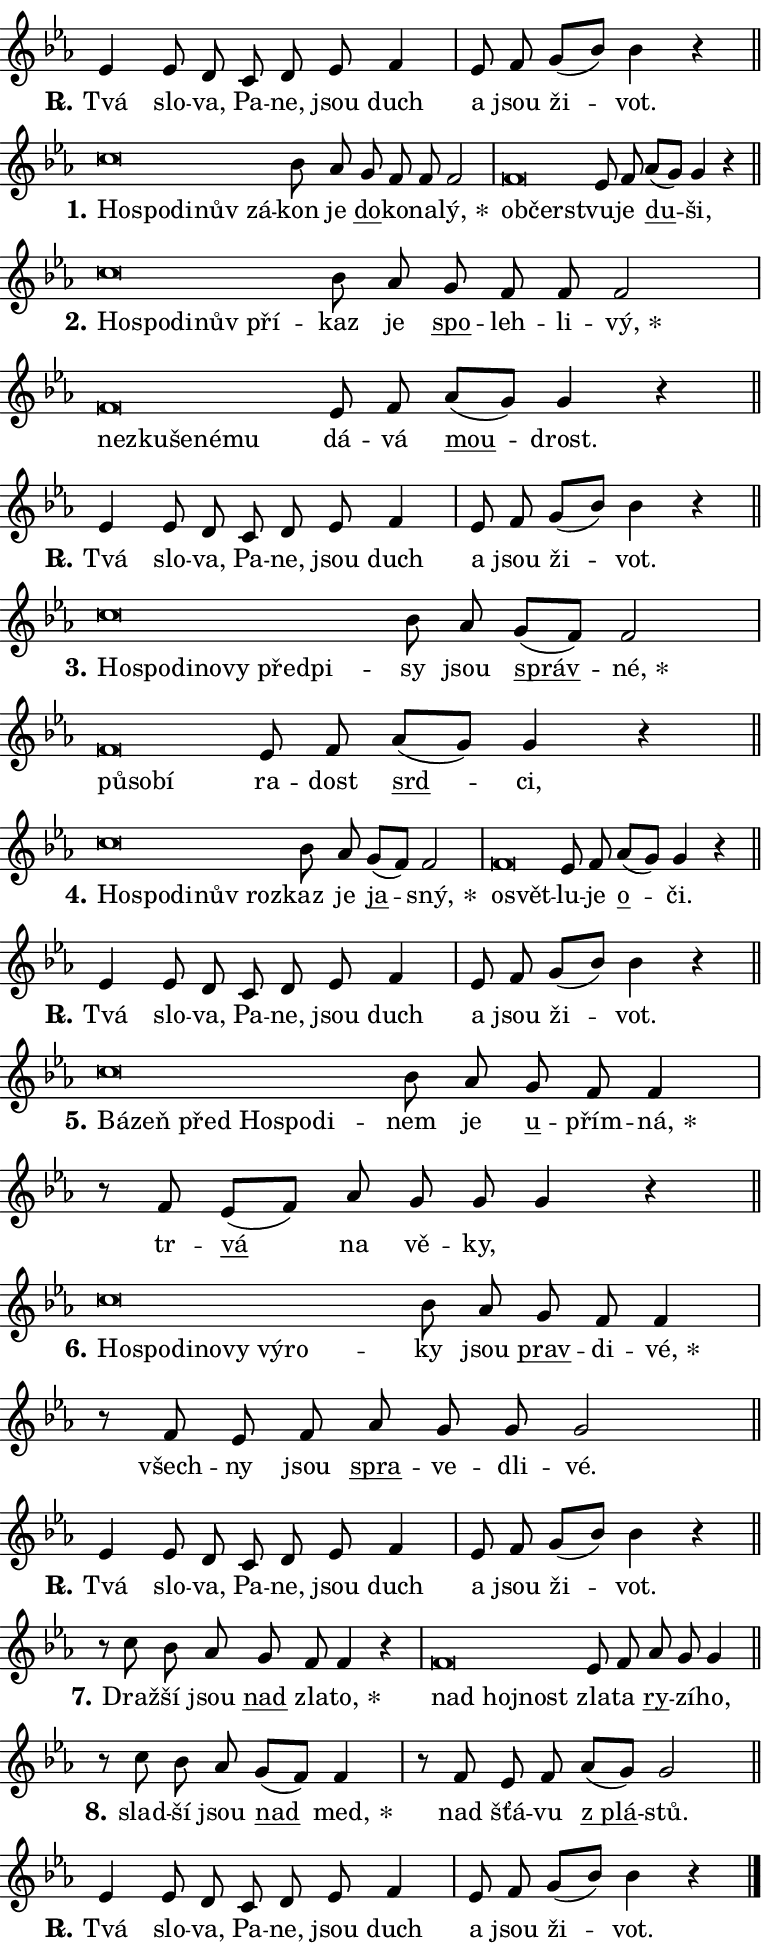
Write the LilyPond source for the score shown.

\version "2.24.0"
\header { tagline = "" }
\paper {
  indent = 0\cm
  top-margin = 0\cm
  right-margin = 0.13\cm % to fit lyric hyphens
  bottom-margin = 0\cm
  left-margin = 0\cm
  paper-width = 13\cm
  page-breaking = #ly:one-page-breaking
  system-system-spacing.basic-distance = #11
  score-system-spacing.basic-distance = #11
  ragged-last = ##f
}


%% Author: Thomas Morley
%% https://lists.gnu.org/archive/html/lilypond-user/2020-05/msg00002.html
#(define (line-position grob)
"Returns position of @var[grob} in current system:
   @code{'start}, if at first time-step
   @code{'end}, if at last time-step
   @code{'middle} otherwise
"
  (let* ((col (ly:item-get-column grob))
         (ln (ly:grob-object col 'left-neighbor))
         (rn (ly:grob-object col 'right-neighbor))
         (col-to-check-left (if (ly:grob? ln) ln col))
         (col-to-check-right (if (ly:grob? rn) rn col))
         (break-dir-left
           (and
             (ly:grob-property col-to-check-left 'non-musical #f)
             (ly:item-break-dir col-to-check-left)))
         (break-dir-right
           (and
             (ly:grob-property col-to-check-right 'non-musical #f)
             (ly:item-break-dir col-to-check-right))))
        (cond ((eqv? 1 break-dir-left) 'start)
              ((eqv? -1 break-dir-right) 'end)
              (else 'middle))))

#(define (tranparent-at-line-position vctor)
  (lambda (grob)
  "Relying on @code{line-position} select the relevant enry from @var{vctor}.
Used to determine transparency,"
    (case (line-position grob)
      ((end) (not (vector-ref vctor 0)))
      ((middle) (not (vector-ref vctor 1)))
      ((start) (not (vector-ref vctor 2))))))

noteHeadBreakVisibility =
#(define-music-function (break-visibility)(vector?)
"Makes @code{NoteHead}s transparent relying on @var{break-visibility}"
#{
  \override NoteHead.transparent =
    #(tranparent-at-line-position break-visibility)
#})

#(define delete-ledgers-for-transparent-note-heads
  (lambda (grob)
    "Reads whether a @code{NoteHead} is transparent.
If so this @code{NoteHead} is removed from @code{'note-heads} from
@var{grob}, which is supposed to be @code{LedgerLineSpanner}.
As a result ledgers are not printed for this @code{NoteHead}"
    (let* ((nhds-array (ly:grob-object grob 'note-heads))
           (nhds-list
             (if (ly:grob-array? nhds-array)
                 (ly:grob-array->list nhds-array)
                 '()))
           ;; Relies on the transparent-property being done before
           ;; Staff.LedgerLineSpanner.after-line-breaking is executed.
           ;; This is fragile ...
           (to-keep
             (remove
               (lambda (nhd)
                 (ly:grob-property nhd 'transparent #f))
               nhds-list)))
      ;; TODO find a better method to iterate over grob-arrays, similiar
      ;; to filter/remove etc for lists
      ;; For now rebuilt from scratch
      (set! (ly:grob-object grob 'note-heads)  '())
      (for-each
        (lambda (nhd)
          (ly:pointer-group-interface::add-grob grob 'note-heads nhd))
        to-keep))))

squashNotes = {
  \override NoteHead.X-extent = #'(-0.2 . 0.2)
  \override NoteHead.Y-extent = #'(-0.75 . 0)
  \override NoteHead.stencil =
    #(lambda (grob)
       (let ((pos (ly:grob-property grob 'staff-position)))
         (begin
           (if (< pos -7) (display "ERROR: Lower brevis then expected\n") (display ""))
           (if (<= pos -6) ly:text-interface::print ly:note-head::print))))
}
unSquashNotes = {
  \revert NoteHead.X-extent
  \revert NoteHead.Y-extent
  \revert NoteHead.stencil
}

hideNotes = \noteHeadBreakVisibility #begin-of-line-visible
unHideNotes = \noteHeadBreakVisibility #all-visible

% work-around for resetting accidentals
% https://lilypond.org/doc/v2.23/Documentation/notation/displaying-rhythms#unmetered-music
cadenzaMeasure = {
  \cadenzaOff
  \partial 1024 s1024
  \cadenzaOn
}

#(define-markup-command (accent layout props text) (markup?)
  "Underline accented syllable"
  (interpret-markup layout props
    #{\markup \override #'(offset . 4.3) \underline { #text }#}))

responsum = \markup \concat {
  "R" \hspace #-1.05 \path #0.1 #'((moveto 0 0.07) (lineto 0.9 0.8)) \hspace #0.05 "."
}

spaceSize = #0.6828661417322834 % exact space size for TeX Gyre Schola

\layout {
  \context {
    \Staff
    \remove "Time_signature_engraver"
    \override LedgerLineSpanner.after-line-breaking = #delete-ledgers-for-transparent-note-heads
  }
  \context {
    \Lyrics {
      \override LyricSpace.minimum-distance = \spaceSize
      \override LyricText.font-name = #"TeX Gyre Schola"
      \override LyricText.font-size = 1
      \override StanzaNumber.font-name = #"TeX Gyre Schola Bold"
      \override StanzaNumber.font-size = 1
    }
  }
  \context {
    \Score 
    \override NoteHead.text =
      #(lambda (grob) 
        (let ((pos (ly:grob-property grob 'staff-position)))
          #{\markup {
            \combine
              \halign #-0.55 \raise #(if (= pos -6) 0 0.5) \override #'(thickness . 2) \draw-line #'(3.2 . 0)
              \musicglyph "noteheads.sM1"
          }#}))
  }
}

% magnetic-lyrics.ily
%
%   written by
%     Jean Abou Samra <jean@abou-samra.fr>
%     Werner Lemberg <wl@gnu.org>
%
%   adapted by
%     Jiri Hon <jiri.hon@gmail.com>
%
% Version 2022-Apr-15

% https://www.mail-archive.com/lilypond-user@gnu.org/msg149350.html

#(define (Left_hyphen_pointer_engraver context)
   "Collect syllable-hyphen-syllable occurrences in lyrics and store
them in properties.  This engraver only looks to the left.  For
example, if the lyrics input is @code{foo -- bar}, it does the
following.

@itemize @bullet
@item
Set the @code{text} property of the @code{LyricHyphen} grob between
@q{foo} and @q{bar} to @code{foo}.

@item
Set the @code{left-hyphen} property of the @code{LyricText} grob with
text @q{foo} to the @code{LyricHyphen} grob between @q{foo} and
@q{bar}.
@end itemize

Use this auxiliary engraver in combination with the
@code{lyric-@/text::@/apply-@/magnetic-@/offset!} hook."
   (let ((hyphen #f)
         (text #f))
     (make-engraver
      (acknowledgers
       ((lyric-syllable-interface engraver grob source-engraver)
        (set! text grob)))
      (end-acknowledgers
       ((lyric-hyphen-interface engraver grob source-engraver)
        ;(when (not (grob::has-interface grob 'lyric-space-interface))
          (set! hyphen grob)));)
      ((stop-translation-timestep engraver)
       (when (and text hyphen)
         (ly:grob-set-object! text 'left-hyphen hyphen))
       (set! text #f)
       (set! hyphen #f)))))

#(define (lyric-text::apply-magnetic-offset! grob)
   "If the space between two syllables is less than the value in
property @code{LyricText@/.details@/.squash-threshold}, move the right
syllable to the left so that it gets concatenated with the left
syllable.

Use this function as a hook for
@code{LyricText@/.after-@/line-@/breaking} if the
@code{Left_@/hyphen_@/pointer_@/engraver} is active."
   (let ((hyphen (ly:grob-object grob 'left-hyphen #f)))
     (when hyphen
       (let ((left-text (ly:spanner-bound hyphen LEFT)))
         (when (grob::has-interface left-text 'lyric-syllable-interface)
           (let* ((common (ly:grob-common-refpoint grob left-text X))
                  (this-x-ext (ly:grob-extent grob common X))
                  (left-x-ext
                   (begin
                     ;; Trigger magnetism for left-text.
                     (ly:grob-property left-text 'after-line-breaking)
                     (ly:grob-extent left-text common X)))
                  ;; `delta` is the gap width between two syllables.
                  (delta (- (interval-start this-x-ext)
                            (interval-end left-x-ext)))
                  (details (ly:grob-property grob 'details))
                  (threshold (assoc-get 'squash-threshold details 0.2)))
             (when (< delta threshold)
               (let* (;; We have to manipulate the input text so that
                      ;; ligatures crossing syllable boundaries are not
                      ;; disabled.  For languages based on the Latin
                      ;; script this is essentially a beautification.
                      ;; However, for non-Western scripts it can be a
                      ;; necessity.
                      (lt (ly:grob-property left-text 'text))
                      (rt (ly:grob-property grob 'text))
                      (is-space (grob::has-interface hyphen 'lyric-space-interface))
                      (space (if is-space " " ""))
                      (extra-delta (if is-space spaceSize 0))
                      ;; Append new syllable.
                      (ltrt-space (if (and (string? lt) (string? rt))
                                (string-append lt space rt)
                                (make-concat-markup (list lt space rt))))
                      ;; Right-align `ltrt` to the right side.
                      (ltrt-space-markup (grob-interpret-markup
                               grob
                               (make-translate-markup
                                (cons (interval-length this-x-ext) 0)
                                (make-right-align-markup ltrt-space)))))
                 (begin
                   ;; Don't print `left-text`.
                   (ly:grob-set-property! left-text 'stencil #f)
                   ;; Set text and stencil (which holds all collected
                   ;; syllables so far) and shift it to the left.
                   (ly:grob-set-property! grob 'text ltrt-space)
                   (ly:grob-set-property! grob 'stencil ltrt-space-markup)
                   (ly:grob-translate-axis! grob (- (- delta extra-delta)) X))))))))))


#(define (lyric-hyphen::displace-bounds-first grob)
   ;; Make very sure this callback isn't triggered too early.
   (let ((left (ly:spanner-bound grob LEFT))
         (right (ly:spanner-bound grob RIGHT)))
     (ly:grob-property left 'after-line-breaking)
     (ly:grob-property right 'after-line-breaking)
     (ly:lyric-hyphen::print grob)))

squashThreshold = #0.4

\layout {
  \context {
    \Lyrics
    \consists #Left_hyphen_pointer_engraver
    \override LyricText.after-line-breaking =
      #lyric-text::apply-magnetic-offset!
    \override LyricHyphen.stencil = #lyric-hyphen::displace-bounds-first
    \override LyricText.details.squash-threshold = \squashThreshold
    \override LyricHyphen.minimum-distance = 0
    \override LyricHyphen.minimum-length = \squashThreshold
  }
}

squashText = \override LyricText.details.squash-threshold = 9999
unSquashText = \override LyricText.details.squash-threshold = \squashThreshold

leftText = \override LyricText.self-alignment-X = #LEFT
unLeftText = \revert LyricText.self-alignment-X

starOffset = #(lambda (grob) 
                (let ((x_offset (ly:self-alignment-interface::aligned-on-x-parent grob)))
                  (if (= x_offset 0) 0 (+ x_offset 1.2))))

star = #(define-music-function (syllable)(string?)
"Append star separator at the end of a syllable"
#{
  \once \override LyricText.X-offset = #starOffset
  \lyricmode { \markup {
    #syllable
    \override #'((font-name . "TeX Gyre Schola Bold")) \hspace #0.2 \lower #0.65 \larger "*"
  } }
#})

starAccent = #(define-music-function (syllable)(string?)
"Append star separator at the end of a syllable and make accent"
#{
  \once \override LyricText.X-offset = #starOffset
  \lyricmode { \markup {
    \accent #syllable
    \override #'((font-name . "TeX Gyre Schola Bold")) \hspace #0.2 \lower #0.65 \larger "*"
  } }
#})

breath = #(define-music-function (syllable)(string?)
"Append breathing indicator at the end of a syllable"
#{
  \lyricmode { \markup { #syllable "+" } }
#})

optionalBreath = #(define-music-function (syllable)(string?)
"Append optional breathing indicator at the end of a syllable"
#{
  \lyricmode { \markup { #syllable "(+)" } }
#})


\score {
    <<
        \new Voice = "melody" { \cadenzaOn \key es \major \relative { es'4 es8 d c d es f4 \cadenzaMeasure \bar "|" es8 f \bar "" g[( bes)] bes4 r \cadenzaMeasure \bar "||" \break } }
        \new Lyrics \lyricsto "melody" { \lyricmode { \set stanza = \responsum
Tvá slo -- va, Pa -- ne, jsou duch a jsou ži -- vot. } }
    >>
    \layout {}
}

\score {
    <<
        \new Voice = "melody" { \cadenzaOn \key es \major \relative { \squashNotes c''\breve*1/16 \hideNotes \breve*1/16 \bar "" \breve*1/16 \bar "" \breve*1/16 \breve*1/16 \bar "" \unHideNotes \unSquashNotes bes8 as \bar "" g f f f2 \cadenzaMeasure \bar "|" \squashNotes f\breve*1/16 \hideNotes \breve*1/16 \bar "" \unHideNotes \unSquashNotes es8 f \bar "" as[( g)] g4 r \cadenzaMeasure \bar "||" \break } }
        \new Lyrics \lyricsto "melody" { \lyricmode { \set stanza = "1."
\leftText Ho -- \squashText spo -- di -- nův zá -- \unLeftText \unSquashText kon je \markup \accent do -- ko -- na -- \star lý, \leftText ob -- \squashText čerst -- \unLeftText \unSquashText vu -- je \markup \accent du -- ši, } }
    >>
    \layout {}
}

\score {
    <<
        \new Voice = "melody" { \cadenzaOn \key es \major \relative { \squashNotes c''\breve*1/16 \hideNotes \breve*1/16 \bar "" \breve*1/16 \bar "" \breve*1/16 \breve*1/16 \bar "" \unHideNotes \unSquashNotes bes8 as \bar "" g f f f2 \cadenzaMeasure \bar "|" \squashNotes f\breve*1/16 \hideNotes \breve*1/16 \bar "" \breve*1/16 \bar "" \breve*1/16 \breve*1/16 \bar "" \unHideNotes \unSquashNotes es8 f \bar "" as[( g)] g4 r \cadenzaMeasure \bar "||" \break } }
        \new Lyrics \lyricsto "melody" { \lyricmode { \set stanza = "2."
\leftText Ho -- \squashText spo -- di -- nův pří -- \unLeftText \unSquashText kaz je \markup \accent spo -- leh -- li -- \star vý, \leftText ne -- \squashText zku -- še -- né -- mu \unLeftText \unSquashText dá -- vá \markup \accent mou -- drost. } }
    >>
    \layout {}
}

\score {
    <<
        \new Voice = "melody" { \cadenzaOn \key es \major \relative { es'4 es8 d c d es f4 \cadenzaMeasure \bar "|" es8 f \bar "" g[( bes)] bes4 r \cadenzaMeasure \bar "||" \break } }
        \new Lyrics \lyricsto "melody" { \lyricmode { \set stanza = \responsum
Tvá slo -- va, Pa -- ne, jsou duch a jsou ži -- vot. } }
    >>
    \layout {}
}

\score {
    <<
        \new Voice = "melody" { \cadenzaOn \key es \major \relative { \squashNotes c''\breve*1/16 \hideNotes \breve*1/16 \bar "" \breve*1/16 \bar "" \breve*1/16 \bar "" \breve*1/16 \bar "" \breve*1/16 \breve*1/16 \bar "" \unHideNotes \unSquashNotes bes8 as \bar "" g[( f)] f2 \cadenzaMeasure \bar "|" \squashNotes f\breve*1/16 \hideNotes \breve*1/16 \breve*1/16 \bar "" \unHideNotes \unSquashNotes es8 f \bar "" as[( g)] g4 r \cadenzaMeasure \bar "||" \break } }
        \new Lyrics \lyricsto "melody" { \lyricmode { \set stanza = "3."
\leftText Ho -- \squashText spo -- di -- no -- vy před -- pi -- \unLeftText \unSquashText sy jsou \markup \accent správ -- \star né, \leftText pů -- \squashText so -- bí \unLeftText \unSquashText ra -- dost \markup \accent srd -- ci, } }
    >>
    \layout {}
}

\score {
    <<
        \new Voice = "melody" { \cadenzaOn \key es \major \relative { \squashNotes c''\breve*1/16 \hideNotes \breve*1/16 \bar "" \breve*1/16 \bar "" \breve*1/16 \breve*1/16 \bar "" \unHideNotes \unSquashNotes bes8 as \bar "" g[( f)] f2 \cadenzaMeasure \bar "|" \squashNotes f\breve*1/16 \hideNotes \breve*1/16 \bar "" \unHideNotes \unSquashNotes es8 f \bar "" as[( g)] g4 r \cadenzaMeasure \bar "||" \break } }
        \new Lyrics \lyricsto "melody" { \lyricmode { \set stanza = "4."
\leftText Ho -- \squashText spo -- di -- nův roz -- \unLeftText \unSquashText kaz je \markup \accent ja -- \star sný, \leftText o -- \squashText svět -- \unLeftText \unSquashText lu -- je \markup \accent o -- či. } }
    >>
    \layout {}
}

\score {
    <<
        \new Voice = "melody" { \cadenzaOn \key es \major \relative { es'4 es8 d c d es f4 \cadenzaMeasure \bar "|" es8 f \bar "" g[( bes)] bes4 r \cadenzaMeasure \bar "||" \break } }
        \new Lyrics \lyricsto "melody" { \lyricmode { \set stanza = \responsum
Tvá slo -- va, Pa -- ne, jsou duch a jsou ži -- vot. } }
    >>
    \layout {}
}

\score {
    <<
        \new Voice = "melody" { \cadenzaOn \key es \major \relative { \squashNotes c''\breve*1/16 \hideNotes \breve*1/16 \bar "" \breve*1/16 \bar "" \breve*1/16 \bar "" \breve*1/16 \breve*1/16 \bar "" \unHideNotes \unSquashNotes bes8 as \bar "" g f f4 \cadenzaMeasure \bar "|" r8 f es8[( f)] \bar "" as g g g4 r \cadenzaMeasure \bar "||" \break } }
        \new Lyrics \lyricsto "melody" { \lyricmode { \set stanza = "5."
\leftText Bá -- \squashText zeň před Ho -- spo -- di -- \unLeftText \unSquashText nem je \markup \accent u -- přím -- \star ná, tr -- \markup \accent vá na vě -- ky, \repeat unfold 1 { \skip 1 } } }
    >>
    \layout {}
}

\score {
    <<
        \new Voice = "melody" { \cadenzaOn \key es \major \relative { \squashNotes c''\breve*1/16 \hideNotes \breve*1/16 \bar "" \breve*1/16 \bar "" \breve*1/16 \bar "" \breve*1/16 \bar "" \breve*1/16 \breve*1/16 \bar "" \unHideNotes \unSquashNotes bes8 as \bar "" g f f4 \cadenzaMeasure \bar "|" r8 f es8 f \bar "" as g g g2 \cadenzaMeasure \bar "||" \break } }
        \new Lyrics \lyricsto "melody" { \lyricmode { \set stanza = "6."
\leftText Ho -- \squashText spo -- di -- no -- vy vý -- ro -- \unLeftText \unSquashText ky jsou \markup \accent prav -- di -- \star vé, všech -- ny jsou \markup \accent spra -- ve -- dli -- vé. } }
    >>
    \layout {}
}

\score {
    <<
        \new Voice = "melody" { \cadenzaOn \key es \major \relative { es'4 es8 d c d es f4 \cadenzaMeasure \bar "|" es8 f \bar "" g[( bes)] bes4 r \cadenzaMeasure \bar "||" \break } }
        \new Lyrics \lyricsto "melody" { \lyricmode { \set stanza = \responsum
Tvá slo -- va, Pa -- ne, jsou duch a jsou ži -- vot. } }
    >>
    \layout {}
}

\score {
    <<
        \new Voice = "melody" { \cadenzaOn \key es \major \relative { r8 c'' bes8 as \bar "" g f f4 r \cadenzaMeasure \bar "|" \squashNotes f\breve*1/16 \hideNotes \breve*1/16 \breve*1/16 \bar "" \unHideNotes \unSquashNotes es8 f \bar "" as g g4 \cadenzaMeasure \bar "||" \break } }
        \new Lyrics \lyricsto "melody" { \lyricmode { \set stanza = "7."
Draž -- ší jsou \markup \accent nad zla -- \star to, \leftText nad \squashText hoj -- nost \unLeftText \unSquashText zla -- ta \markup \accent ry -- zí -- ho, } }
    >>
    \layout {}
}

\score {
    <<
        \new Voice = "melody" { \cadenzaOn \key es \major \relative { r8 c'' bes8 as \bar "" g[( f)] f4 \cadenzaMeasure \bar "|" r8 f es8 f \bar "" as[( g)] g2 \cadenzaMeasure \bar "||" \break } }
        \new Lyrics \lyricsto "melody" { \lyricmode { \set stanza = "8."
slad -- ší jsou \markup \accent nad \star med, nad šťá -- vu \markup \accent "z plá" -- stů. } }
    >>
    \layout {}
}

\score {
    <<
        \new Voice = "melody" { \cadenzaOn \key es \major \relative { es'4 es8 d c d es f4 \cadenzaMeasure \bar "|" es8 f \bar "" g[( bes)] bes4 r \cadenzaMeasure \bar "||" \break } \bar "|." }
        \new Lyrics \lyricsto "melody" { \lyricmode { \set stanza = \responsum
Tvá slo -- va, Pa -- ne, jsou duch a jsou ži -- vot. } }
    >>
    \layout {}
}
